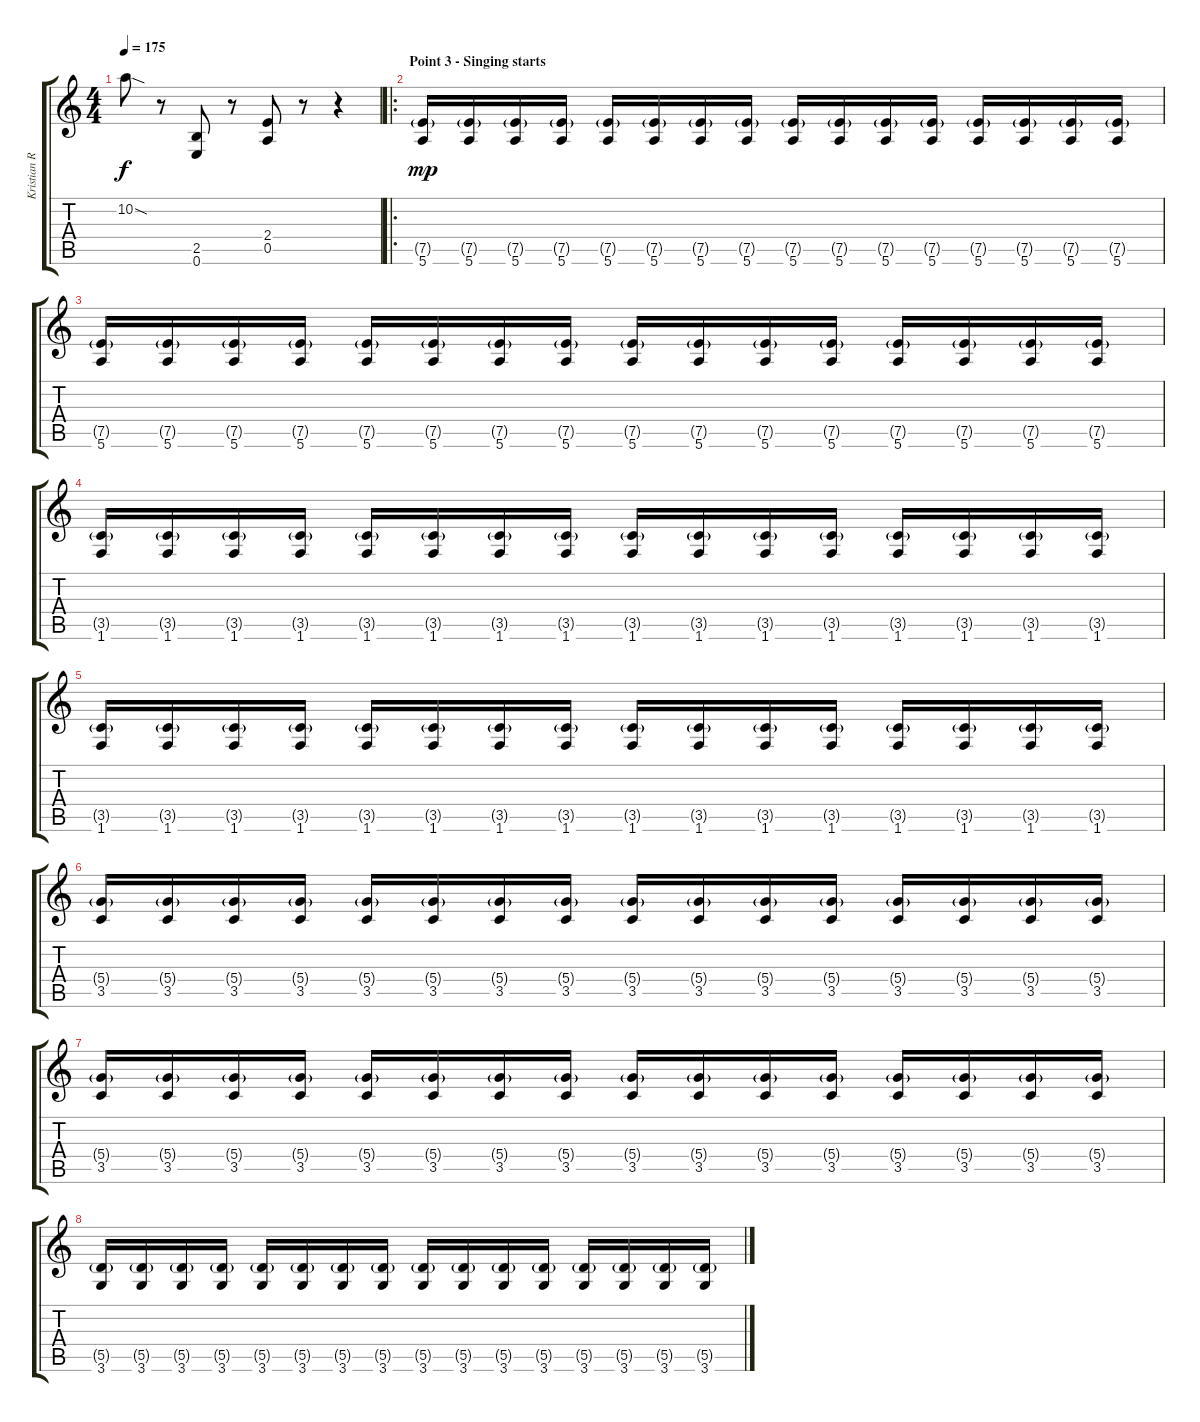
\track ("Kristian Ranta" "Kristian R") {instrument distortionguitar}
\staff {score tabs}
\tuning (E4 B3 G3 D3 A2 E2) {hide}
\ts (4 4)
\tempo 175
\clef g2
\ks c
10.2{sod}.8{dy f} r.8 (2.5 0.6).8 r.8 (2.4 0.5).8 r.8 r.4 |
\ro
\section ("" "Point 3 - Singing starts")
(7.5{g} 5.6).16{dy mp} (7.5{g} 5.6).16 (7.5{g} 5.6).16 (7.5{g} 5.6).16 (7.5{g} 5.6).16 (7.5{g} 5.6).16 (7.5{g} 5.6).16 (7.5{g} 5.6).16 (7.5{g} 5.6).16 (7.5{g} 5.6).16 (7.5{g} 5.6).16 (7.5{g} 5.6).16 (7.5{g} 5.6).16 (7.5{g} 5.6).16 (7.5{g} 5.6).16 (7.5{g} 5.6).16 |
(7.5{g} 5.6).16 (7.5{g} 5.6).16 (7.5{g} 5.6).16 (7.5{g} 5.6).16 (7.5{g} 5.6).16 (7.5{g} 5.6).16 (7.5{g} 5.6).16 (7.5{g} 5.6).16 (7.5{g} 5.6).16 (7.5{g} 5.6).16 (7.5{g} 5.6).16 (7.5{g} 5.6).16 (7.5{g} 5.6).16 (7.5{g} 5.6).16 (7.5{g} 5.6).16 (7.5{g} 5.6).16 |
(3.5{g} 1.6).16 (3.5{g} 1.6).16 (3.5{g} 1.6).16 (3.5{g} 1.6).16 (3.5{g} 1.6).16 (3.5{g} 1.6).16 (3.5{g} 1.6).16 (3.5{g} 1.6).16 (3.5{g} 1.6).16 (3.5{g} 1.6).16 (3.5{g} 1.6).16 (3.5{g} 1.6).16 (3.5{g} 1.6).16 (3.5{g} 1.6).16 (3.5{g} 1.6).16 (3.5{g} 1.6).16 |
(3.5{g} 1.6).16 (3.5{g} 1.6).16 (3.5{g} 1.6).16 (3.5{g} 1.6).16 (3.5{g} 1.6).16 (3.5{g} 1.6).16 (3.5{g} 1.6).16 (3.5{g} 1.6).16 (3.5{g} 1.6).16 (3.5{g} 1.6).16 (3.5{g} 1.6).16 (3.5{g} 1.6).16 (3.5{g} 1.6).16 (3.5{g} 1.6).16 (3.5{g} 1.6).16 (3.5{g} 1.6).16 |
(5.4{g} 3.5).16 (5.4{g} 3.5).16 (5.4{g} 3.5).16 (5.4{g} 3.5).16 (5.4{g} 3.5).16 (5.4{g} 3.5).16 (5.4{g} 3.5).16 (5.4{g} 3.5).16 (5.4{g} 3.5).16 (5.4{g} 3.5).16 (5.4{g} 3.5).16 (5.4{g} 3.5).16 (5.4{g} 3.5).16 (5.4{g} 3.5).16 (5.4{g} 3.5).16 (5.4{g} 3.5).16 |
(5.4{g} 3.5).16 (5.4{g} 3.5).16 (5.4{g} 3.5).16 (5.4{g} 3.5).16 (5.4{g} 3.5).16 (5.4{g} 3.5).16 (5.4{g} 3.5).16 (5.4{g} 3.5).16 (5.4{g} 3.5).16 (5.4{g} 3.5).16 (5.4{g} 3.5).16 (5.4{g} 3.5).16 (5.4{g} 3.5).16 (5.4{g} 3.5).16 (5.4{g} 3.5).16 (5.4{g} 3.5).16 |
(5.5{g} 3.6).16 (5.5{g} 3.6).16 (5.5{g} 3.6).16 (5.5{g} 3.6).16 (5.5{g} 3.6).16 (5.5{g} 3.6).16 (5.5{g} 3.6).16 (5.5{g} 3.6).16 (5.5{g} 3.6).16 (5.5{g} 3.6).16 (5.5{g} 3.6).16 (5.5{g} 3.6).16 (5.5{g} 3.6).16 (5.5{g} 3.6).16 (5.5{g} 3.6).16 (5.5{g} 3.6).16
